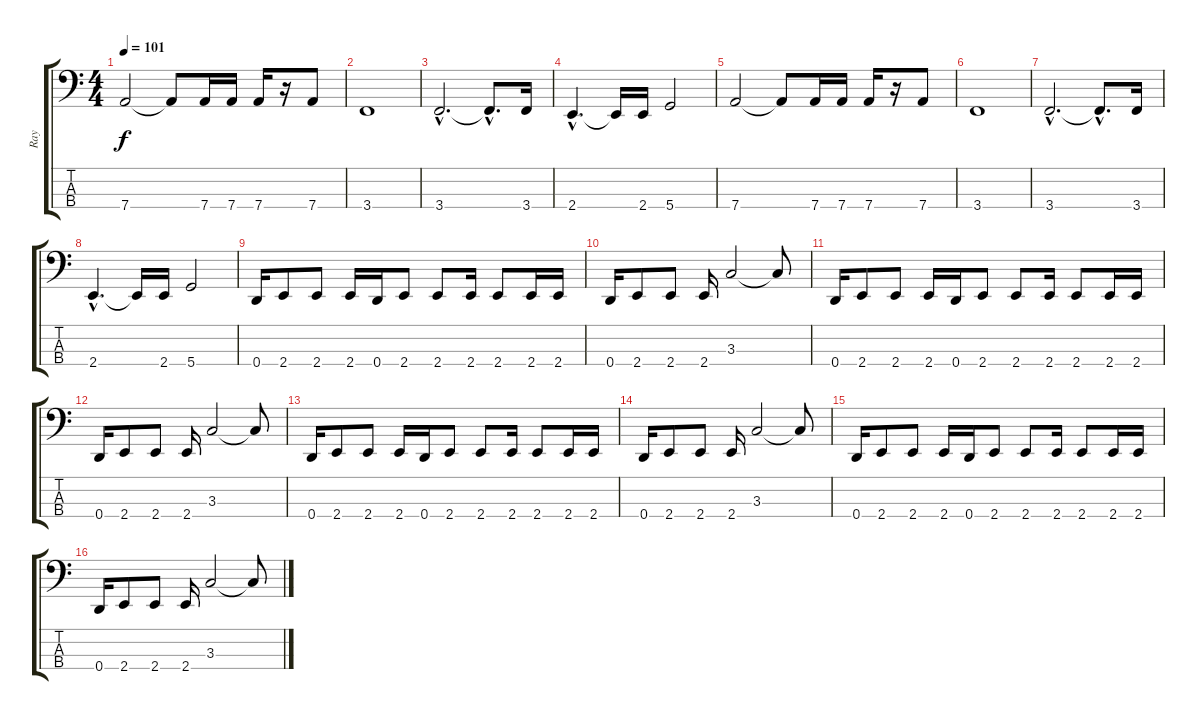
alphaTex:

\track ("Ray" "Ray") {instrument electricbassfinger}
\staff {score tabs}
\tuning (G2 D2 A1 D1) {hide}
\ts (4 4)
\tempo 101
\clef f4
\ks c
7.4.2{dy f instrument electricbassfinger} 7.4{t}.8 7.4.16 7.4.16 7.4.16 r.16 7.4.8 |
3.4.1 |
3.4{hac}.2{d} 3.4{hac t}.8{d} 3.4.16 |
2.4{hac}.4{d} 2.4{t}.16 2.4.16 5.4.2 |
7.4.2 7.4{t}.8 7.4.16 7.4.16 7.4.16 r.16 7.4.8 |
3.4.1 |
3.4{hac}.2{d} 3.4{hac t}.8{d} 3.4.16 |
2.4{hac}.4{d} 2.4{t}.16 2.4.16 5.4.2 |
0.4.16 2.4.8 2.4.8 2.4.16 0.4.16 2.4.8 2.4.8 2.4.16 2.4.8 2.4.16 2.4.16 |
0.4.16 2.4.8 2.4.8 2.4.16 3.3.2 3.3{t}.8 |
0.4.16 2.4.8 2.4.8 2.4.16 0.4.16 2.4.8 2.4.8 2.4.16 2.4.8 2.4.16 2.4.16 |
0.4.16 2.4.8 2.4.8 2.4.16 3.3.2 3.3{t}.8 |
0.4.16 2.4.8 2.4.8 2.4.16 0.4.16 2.4.8 2.4.8 2.4.16 2.4.8 2.4.16 2.4.16 |
0.4.16 2.4.8 2.4.8 2.4.16 3.3.2 3.3{t}.8 |
0.4.16 2.4.8 2.4.8 2.4.16 0.4.16 2.4.8 2.4.8 2.4.16 2.4.8 2.4.16 2.4.16 |
0.4.16 2.4.8 2.4.8 2.4.16 3.3.2 3.3{t}.8
